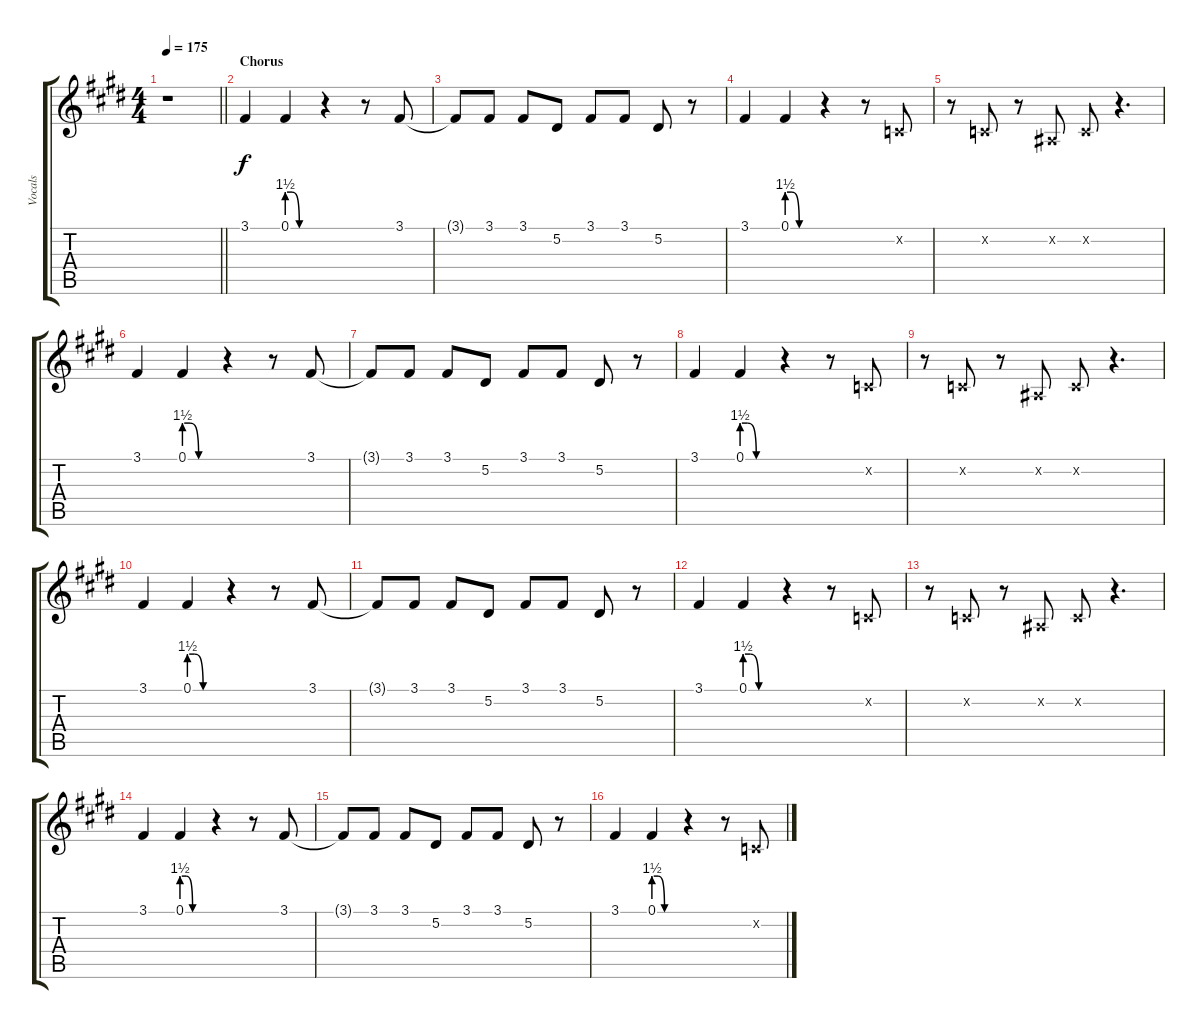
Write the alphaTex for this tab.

\track ("Vocals" "Vocals") {instrument lead2sawtooth}
\staff {score tabs}
\tuning (Eb4 Bb3 Gb3 Db3 Ab2 Eb2) {hide}
\ts (4 4)
\tempo 175
\clef g2
\barLineRight lightlight
\ks e
r.1{dy f} |
\section ("" "Chorus")
3.1.4 0.1{be (custom 0 6 10 6 25 0 30 0 60 0)}.4 r.4 r.8 3.1.8 |
3.1{t}.8 3.1.8 3.1.8 5.2.8 3.1.8 3.1.8 5.2.8 r.8 |
3.1.4 0.1{be (custom 0 6 10 6 25 0 30 0 60 0)}.4 r.4 r.8 2.2{x}.8 |
r.8 2.2{x}.8 r.8 0.2{x}.8 2.2{x}.8 r.4{d} |
3.1.4 0.1{be (custom 0 6 10 6 25 0 30 0 60 0)}.4 r.4 r.8 3.1.8 |
3.1{t}.8 3.1.8 3.1.8 5.2.8 3.1.8 3.1.8 5.2.8 r.8 |
3.1.4 0.1{be (custom 0 6 10 6 25 0 30 0 60 0)}.4 r.4 r.8 2.2{x}.8 |
r.8 2.2{x}.8 r.8 0.2{x}.8 2.2{x}.8 r.4{d} |
3.1.4 0.1{be (custom 0 6 10 6 25 0 30 0 60 0)}.4 r.4 r.8 3.1.8 |
3.1{t}.8 3.1.8 3.1.8 5.2.8 3.1.8 3.1.8 5.2.8 r.8 |
3.1.4 0.1{be (custom 0 6 10 6 25 0 30 0 60 0)}.4 r.4 r.8 2.2{x}.8 |
r.8 2.2{x}.8 r.8 0.2{x}.8 2.2{x}.8 r.4{d} |
3.1.4 0.1{be (custom 0 6 10 6 25 0 30 0 60 0)}.4 r.4 r.8 3.1.8 |
3.1{t}.8 3.1.8 3.1.8 5.2.8 3.1.8 3.1.8 5.2.8 r.8 |
3.1.4 0.1{be (custom 0 6 10 6 25 0 30 0 60 0)}.4 r.4 r.8 2.2{x}.8
